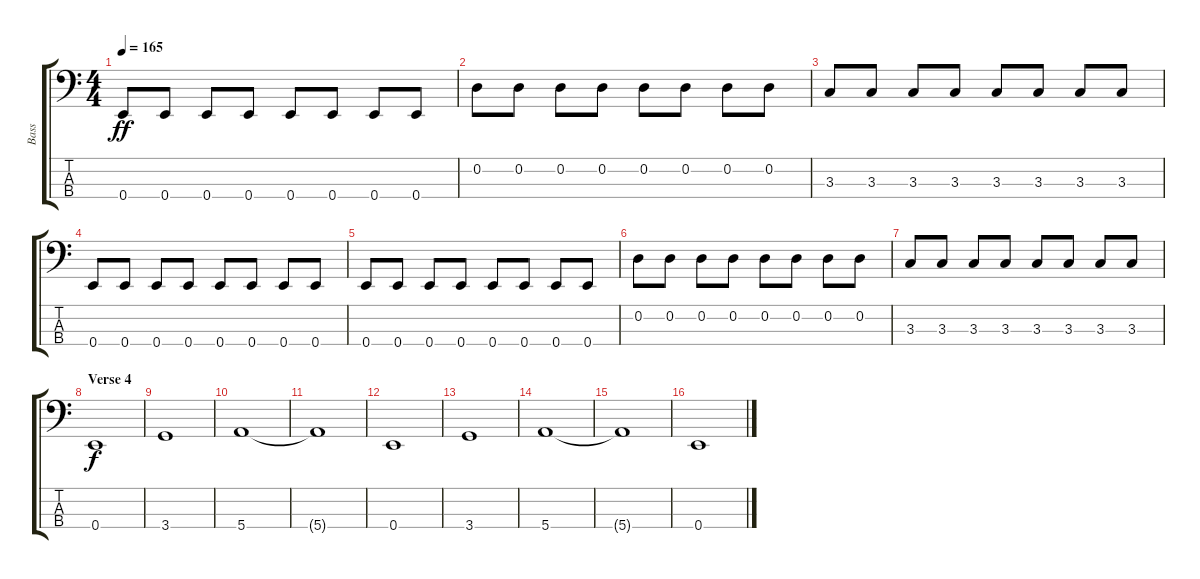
\track ("Bass" "Bass") {instrument electricbassfinger}
\staff {score tabs}
\tuning (G2 D2 A1 E1) {hide}
\ts (4 4)
\tempo 165
\clef f4
\ks c
0.4.8{dy ff} 0.4.8 0.4.8 0.4.8 0.4.8 0.4.8 0.4.8 0.4.8 |
0.2.8 0.2.8 0.2.8 0.2.8 0.2.8 0.2.8 0.2.8 0.2.8 |
3.3.8 3.3.8 3.3.8 3.3.8 3.3.8 3.3.8 3.3.8 3.3.8 |
0.4.8 0.4.8 0.4.8 0.4.8 0.4.8 0.4.8 0.4.8 0.4.8 |
0.4.8 0.4.8 0.4.8 0.4.8 0.4.8 0.4.8 0.4.8 0.4.8 |
0.2.8 0.2.8 0.2.8 0.2.8 0.2.8 0.2.8 0.2.8 0.2.8 |
3.3.8 3.3.8 3.3.8 3.3.8 3.3.8 3.3.8 3.3.8 3.3.8 |
\section ("" "Verse 4")
0.4.1{dy f} |
3.4.1 |
5.4.1 |
5.4{t}.1 |
0.4.1 |
3.4.1 |
5.4.1 |
5.4{t}.1 |
0.4.1
